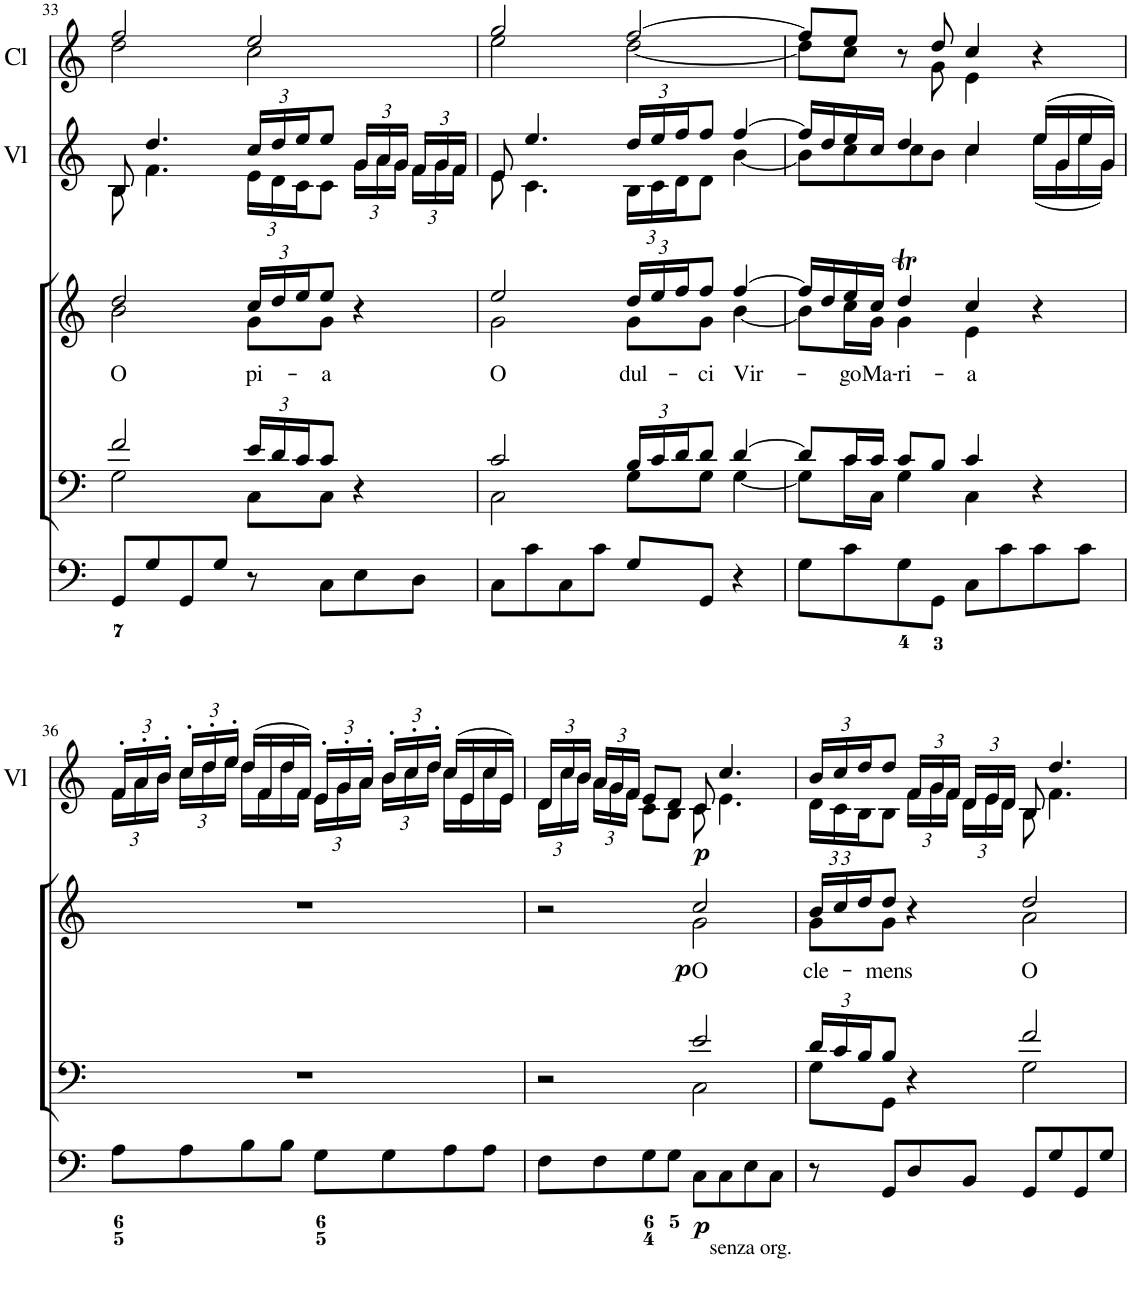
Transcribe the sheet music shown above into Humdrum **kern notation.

**kern	**kern	**dynam	**kern	**dynam	**kern	**kern	**text	**dynam	**kern	**dynam	**kern
*part7	*part6	*part6	*part5	*part5	*part4	*part3	*part3	*part3	*part2	*part2	*part1
*staff7	*staff6	*staff6	*staff5	*staff5	*staff4	*staff3	*staff3	*staff3	*staff2	*staff2	*staff1
*I"Violin 2	*I"Violin 1	*	*I"Organo	*	*I"Voice	*I"Voice	*	*	*I"2 Violini	*	*I"2 Clarini
*I'V2	*I'V1	*	*	*	*	*	*	*	*I'Vl	*	*I'Cl
!!LO:PB:g=z
*clefG2	*clefG2	*	*clefF4	*	*clefF4	*clefG2	*	*	*clefG2	*	*clefG2
*k[]	*k[]	*	*k[]	*	*k[]	*k[]	*	*	*k[]	*	*k[]
*M4/4	*M4/4	*	*M4/4	*	*M4/4	*M4/4	*	*	*M4/4	*	*M4/4
*met(c)	*met(c)	*	*met(c)	*	*met(c)	*met(c)	*	*	*met(c)	*	*met(c)
=33	=33	=33	=33	=33	=33	=33	=33	=33	=33	=33	=33
*	*	*	*	*	*^	*^	*	*	*	*	*
!	!	!	!	!	!	!	!	!	!LO:LY:b	!	!	!	!
*	*	*	*	*	*	*	*	*	*	*	*^	*	*^
8B	8B	.	8GG/L	.	2f/	2G\	2dd/	2b\	O	.	8B/	8B\	.	2ff/	2dd\
4.f	4.dd	.	8G/	.	.	.	.	.	.	.	4.dd/	4.f\	.	.	.
.	.	.	8GG/	.	.	.	.	.	.	.	.	.	.	.	.
.	.	.	8G/J	.	.	.	.	.	.	.	.	.	.	.	.
*Xbrackettup	*Xbrackettup	*	*	*	*Xbrackettup	*	*Xbrackettup	*	*	*	*	*	*	*	*
!	!	!	!	!	!	!	!	!	!LO:LY:b	!	!	!	!	!	!
*	*	*	*	*	*	*	*	*	*	*	*Xbrackettup	*	*	*	*
24e/LL	24cc\LL	.	8r	.	24e/LL	8C\L	24cc/LL	8g\L	pi-	.	24cc/LL	24e\LL	.	2ee/	2cc\
24d/	24dd\	.	.	.	24d/	.	24dd/	.	.	.	24dd/	24d\	.	.	.
24c/J	24ee\J	.	.	.	24c/J	.	24ee/J	.	.	.	24ee/J	24c\J	.	.	.
!	!	!	!	!	!	!	!	!	!LO:LY:b	!	!	!	!	!	!
8c/J	8ee\J	.	8C\L	.	8c/J	8C\J	8ee/J	8g\J	-a	.	8ee/J	8c\J	.	.	.
24g/LL	24g/LL	.	8E\	.	4r	4ryy	4r	4ryy	.	.	24g/LL	24g\LL	.	.	.
24a/	24a/	.	.	.	.	.	.	.	.	.	24a/	24a\	.	.	.
24g/J	24g/J	.	.	.	.	.	.	.	.	.	24g/JJ	24g\JJ	.	.	.
24f/L	24f/L	.	8D\J	.	.	.	.	.	.	.	24f/LL	24f\LL	.	.	.
24g/	24g/	.	.	.	.	.	.	.	.	.	24g/	24g\	.	.	.
24f/JJ	24f/JJ	.	.	.	.	.	.	.	.	.	24f/JJ	24f\JJ	.	.	.
=34	=34	=34	=34	=34	=34	=34	=34	=34	=34	=34	=34	=34	=34	=34	=34
!	!	!	!	!	!	!	!	!	!LO:LY:b	!	!	!	!	!	!
8e	8e	.	8C\L	.	2c/	2C\	2ee/	2g\	O	.	8e/	8e\	.	2gg/	2ee\
4.c	4.ee	.	8c\	.	.	.	.	.	.	.	4.ee/	4.c\	.	.	.
.	.	.	8C\	.	.	.	.	.	.	.	.	.	.	.	.
.	.	.	8c\J	.	.	.	.	.	.	.	.	.	.	.	.
!	!	!	!	!	!	!	!	!	!LO:LY:b	!	!	!	!	!	!
24B/LL	24dd\LL	.	8G/L	.	24B/LL	8G\L	24dd/LL	8g\L	dul-	.	24dd/LL	24B\LL	.	[2ff/	[2dd\
24c/	24ee\	.	.	.	24c/	.	24ee/	.	.	.	24ee/	24c\	.	.	.
24d/J	24ff\J	.	.	.	24d/J	.	24ff/J	.	.	.	24ff/J	24d\J	.	.	.
!	!	!	!	!	!	!	!	!	!LO:LY:b	!	!	!	!	!	!
8d/J	8ff\J	.	8GG/J	.	8d/J	8G\J	8ff/J	8g\J	-ci	.	8ff/J	8d\J	.	.	.
!	!	!	!	!	!	!	!	!	!LO:LY:b	!	!	!	!	!	!
[4b	[4ff	.	4r	.	[4d/	[4G\	[4ff/	[4b\	Vir-	.	[4ff/	[4b\	.	.	.
=35	=35	=35	=35	=35	=35	=35	=35	=35	=35	=35	=35	=35	=35	=35	=35
8b\L]	16ff\LL]	.	8G\L	.	8d/L]	8G\L]	16ff/LL]	8b\L]	.	.	16ff/LL]	8b\L]	.	8ff/L]	8dd\L]
.	16dd\J	.	.	.	.	.	16dd/	.	.	.	16dd/	.	.	.	.
!	!	!	!	!	!	!	!	!	!LO:LY:b	!	!	!	!	!	!
8cc\J	16ee\L	.	8c\	.	16c/L	16c\L	16ee/	16cc\L	-go	.	16ee/	8cc\	.	8ee/J	8cc\J
!	!	!	!	!	!	!	!	!	!LO:LY:b	!	!	!	!	!	!
.	16cc\JJ	.	.	.	16c/JJ	16C\JJ	16cc/JJ	16g\JJ	Ma-	.	16cc/JJ	.	.	.	.
!	!	!	!	!	!	!	!	!	!LO:LY:b	!	!	!	!	!	!
8cc\L	4dd	.	8G\	.	8c/L	4G\	4ddT/	4g\	-ri-	.	4dd/	8cc\	.	8r	8ryy
8b\J	.	.	8GG\J	.	8B/J	.	.	.	.	.	.	8b\J	.	8dd/	8g\
!	!	!	!	!	!	!	!	!	!LO:LY:b	!	!	!	!	!	!
4cc	4cc	.	8C\L	.	4c/	4C\	4cc/	4e\	-a	.	4cc/	4cc\	.	4cc/	4e\
.	.	.	8c\	.	.	.	.	.	.	.	.	.	.	.	.
(16ee\LL	(16ee\LL	.	8c\	.	4r	4ryy	4r	4ryy	.	.	(16ee/LL	(16ee\LL	.	4r	4ryy
16g\J	16g\J	.	.	.	.	.	.	.	.	.	16g/	16g\	.	.	.
16ee\L	16ee\L	.	8c\J	.	.	.	.	.	.	.	16ee/	16ee\	.	.	.
16g\JJ)	16g\JJ)	.	.	.	.	.	.	.	.	.	16g/JJ)	16g\JJ)	.	.	.
*	*	*	*	*	*v	*v	*	*	*	*	*	*	*	*v	*v
*	*	*	*	*	*	*v	*v	*	*	*	*	*	*
!!LO:LB:g=z
=36	=36	=36	=36	=36	=36	=36	=36	=36	=36	=36	=36	=36
24f\LL	24f'\LL	.	8A\L	.	1r	1r	.	.	24f'/LL	24f\LL	.	1r
24a\	24a'\	.	.	.	.	.	.	.	24a'/	24a\	.	.
24b\J	24b'\J	.	.	.	.	.	.	.	24b'/JJ	24b\JJ	.	.
24cc\L	24cc'\L	.	8A\	.	.	.	.	.	24cc'/LL	24cc\LL	.	.
24dd\	24dd'\	.	.	.	.	.	.	.	24dd'/	24dd\	.	.
24ee\JJ	24ee'\JJ	.	.	.	.	.	.	.	24ee'/JJ	24ee\JJ	.	.
(16dd/LL	(16dd/LL	.	8B\	.	.	.	.	.	(16dd/LL	16dd\LL	.	.
16f/J	16f/J	.	.	.	.	.	.	.	16f/	16f\	.	.
16dd/L	16dd/L	.	8B\J	.	.	.	.	.	16dd/	16dd\	.	.
16f/JJ)	16f/JJ)	.	.	.	.	.	.	.	16f/JJ)	16f\JJ	.	.
24e/LL	24e'/LL	.	8G\L	.	.	.	.	.	24e'/LL	24e\LL	.	.
24g/	24g'/	.	.	.	.	.	.	.	24g'/	24g\	.	.
24a/J	24a'/J	.	.	.	.	.	.	.	24a'/JJ	24a\JJ	.	.
24b/L	24b'/L	.	8G\	.	.	.	.	.	24b'/LL	24b\LL	.	.
24cc/	24cc'/	.	.	.	.	.	.	.	24cc'/	24cc\	.	.
24dd/JJ	24dd'/JJ	.	.	.	.	.	.	.	24dd'/JJ	24dd\JJ	.	.
(16cc/LL	(16cc/LL	.	8A\	.	.	.	.	.	(16cc/LL	16cc\LL	.	.
16e/J	16e/J	.	.	.	.	.	.	.	16e/	16e\	.	.
16cc/L	16cc/L	.	8A\J	.	.	.	.	.	16cc/	16cc\	.	.
16e/JJ)	16e/JJ)	.	.	.	.	.	.	.	16e/JJ)	16e\JJ	.	.
=37	=37	=37	=37	=37	=37	=37	=37	=37	=37	=37	=37	=37
*	*	*	*	*	*^	*^	*	*	*	*	*	*
24d/LL	24d/LL	.	8F\L	.	2r	2ryy	2r	2ryy	.	.	24d/LL	24d\LL	.	1r
24cc/	24cc/	.	.	.	.	.	.	.	.	.	24cc/	24cc\	.	.
24b/J	24b/J	.	.	.	.	.	.	.	.	.	24b/JJ	24b\JJ	.	.
24a/L	24a/L	.	8F\	.	.	.	.	.	.	.	24a/LL	24a\LL	.	.
24g/	24g/	.	.	.	.	.	.	.	.	.	24g/	24g\	.	.
24f/JJ	24f/JJ	.	.	.	.	.	.	.	.	.	24f/JJ	24f\JJ	.	.
8c/L	8e/L	.	8G\	.	.	.	.	.	.	.	8e/L	8c\L	.	.
8B/J	8d/J	.	8G\J	.	.	.	.	.	.	.	8d/J	8B\J	.	.
!	!	!	!LO:TX:b:t=senza org.	!	!	!	!	!	!	!	!	!	!	!
!	!	!LO:DY:b	!	!LO:DY:b	!	!	!	!	!LO:LY:b	!LO:DY:b	!	!	!LO:DY:b	!
8c	8c	p	8C\L	p	2e/	2C\	2cc/	2g\	O	p	8c/	8c\	p	.
4.e	4.cc	.	8C\	.	.	.	.	.	.	.	4.cc/	4.e\	.	.
.	.	.	8E\	.	.	.	.	.	.	.	.	.	.	.
.	.	.	8C\J	.	.	.	.	.	.	.	.	.	.	.
=38	=38	=38	=38	=38	=38	=38	=38	=38	=38	=38	=38	=38	=38	=38
!	!	!	!	!	!	!	!	!	!LO:LY:b	!	!	!	!	!
24d/LL	24b\LL	.	8r	.	24d/LL	8G\L	24b/LL	8g\L	cle-	.	24b/LL	24d\LL	.	1r
24c/	24cc\	.	.	.	24c/	.	24cc/	.	.	.	24cc/	24c\	.	.
24B/J	24dd\J	.	.	.	24B/J	.	24dd/J	.	.	.	24dd/J	24B\J	.	.
!	!	!	!	!	!	!	!	!	!LO:LY:b	!	!	!	!	!
8B/J	8dd\J	.	8GG/L	.	8B/J	8GG\J	8dd/J	8g\J	-mens	.	8dd/J	8B\J	.	.
24f/LL	24f/LL	.	8D/	.	4r	4ryy	4r	4ryy	.	.	24f/LL	24f\LL	.	.
24g/	24g/	.	.	.	.	.	.	.	.	.	24g/	24g\	.	.
24f/J	24f/J	.	.	.	.	.	.	.	.	.	24f/JJ	24f\JJ	.	.
24d/L	24d/L	.	8BB/J	.	.	.	.	.	.	.	24d/LL	24d\LL	.	.
24e/	24e/	.	.	.	.	.	.	.	.	.	24e/	24e\	.	.
24d/JJ	24d/JJ	.	.	.	.	.	.	.	.	.	24d/JJ	24d\JJ	.	.
!	!	!	!	!	!	!	!	!	!LO:LY:b	!	!	!	!	!
8B	8B	.	8GG/L	.	2f/	2G\	2dd/	2a\	O	.	8B/	8B\	.	.
4.f	4.dd	.	8G/	.	.	.	.	.	.	.	4.dd/	4.f\	.	.
.	.	.	8GG/	.	.	.	.	.	.	.	.	.	.	.
.	.	.	8G/J	.	.	.	.	.	.	.	.	.	.	.
*	*	*	*	*	*v	*v	*	*	*	*	*v	*v	*	*
*	*	*	*	*	*	*v	*v	*	*	*	*	*
=	=	=	=	=	=	=	=	=	=	=	=
*-	*-	*-	*-	*-	*-	*-	*-	*-	*-	*-	*-
